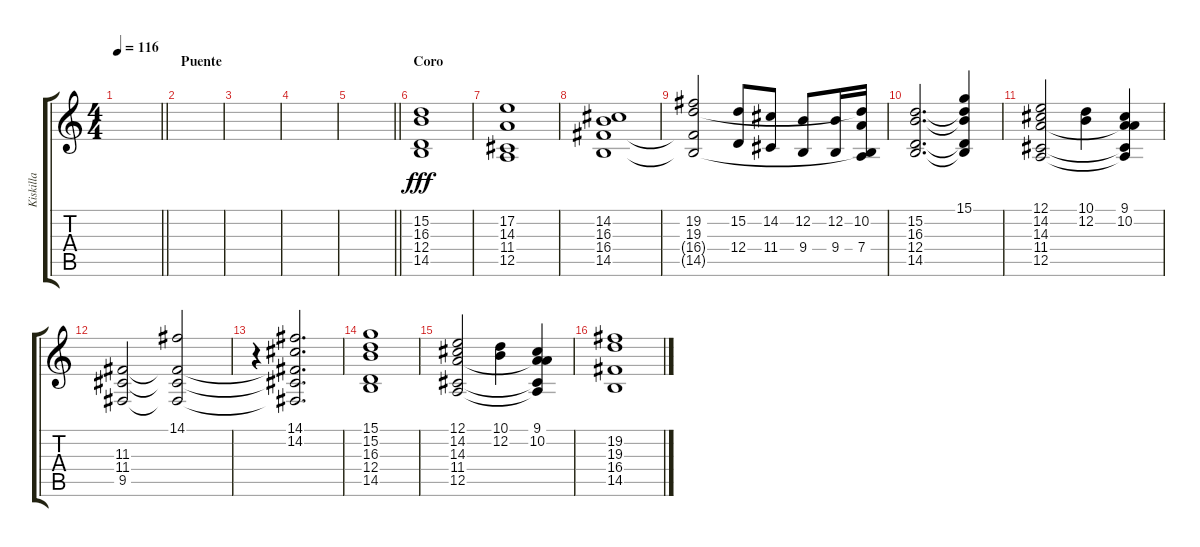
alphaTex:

\track ("Kiskilla" "Kiskilla") {instrument churchorgan}
\staff {score tabs}
\tuning (E4 B3 G3 D3 A2 E2) {hide}
\ts (4 4)
\tempo 116
\clef g2
\barLineRight lightlight
\ks c
|
\section ("" "Puente")
|
|
|
\barLineRight lightlight
|
\section ("" "Coro")
(15.2 16.3 12.4 14.5).1{dy fff volume 14 instrument stringensemble2} |
(17.2 14.3 11.4 12.5).1 |
(14.2 16.3 16.4 14.5).1 |
(19.2 19.3 16.4{t} 14.5{t}).2 (15.2 12.4).8 (14.2 11.4).8 (12.2 9.4).8 (12.2 9.4).16 (10.2 19.3{t} 7.4 14.5{t}).16 |
(15.2 16.3 12.4 14.5).2{d} (15.1 15.2{t} 16.3{t} 12.4{t} 14.5{t}).4 |
(12.1 14.2 14.3 11.4 12.5).2 (10.1 12.2).4 (9.1 10.2 14.3{t} 11.4{t} 12.5{t}).4 |
(11.3 11.4 9.5).2 (14.1 11.3{t} 11.4{t} 9.5{t}).2 |
r.4 (14.1 14.2 11.3{t} 11.4{t} 9.5{t}).2{d} |
(15.1 15.2 16.3 12.4 14.5).1 |
(12.1 14.2 14.3 11.4 12.5).2 (10.1 12.2).4 (9.1 10.2 14.3{t} 11.4{t} 12.5{t}).4 |
(19.2 19.3 16.4 14.5).1
